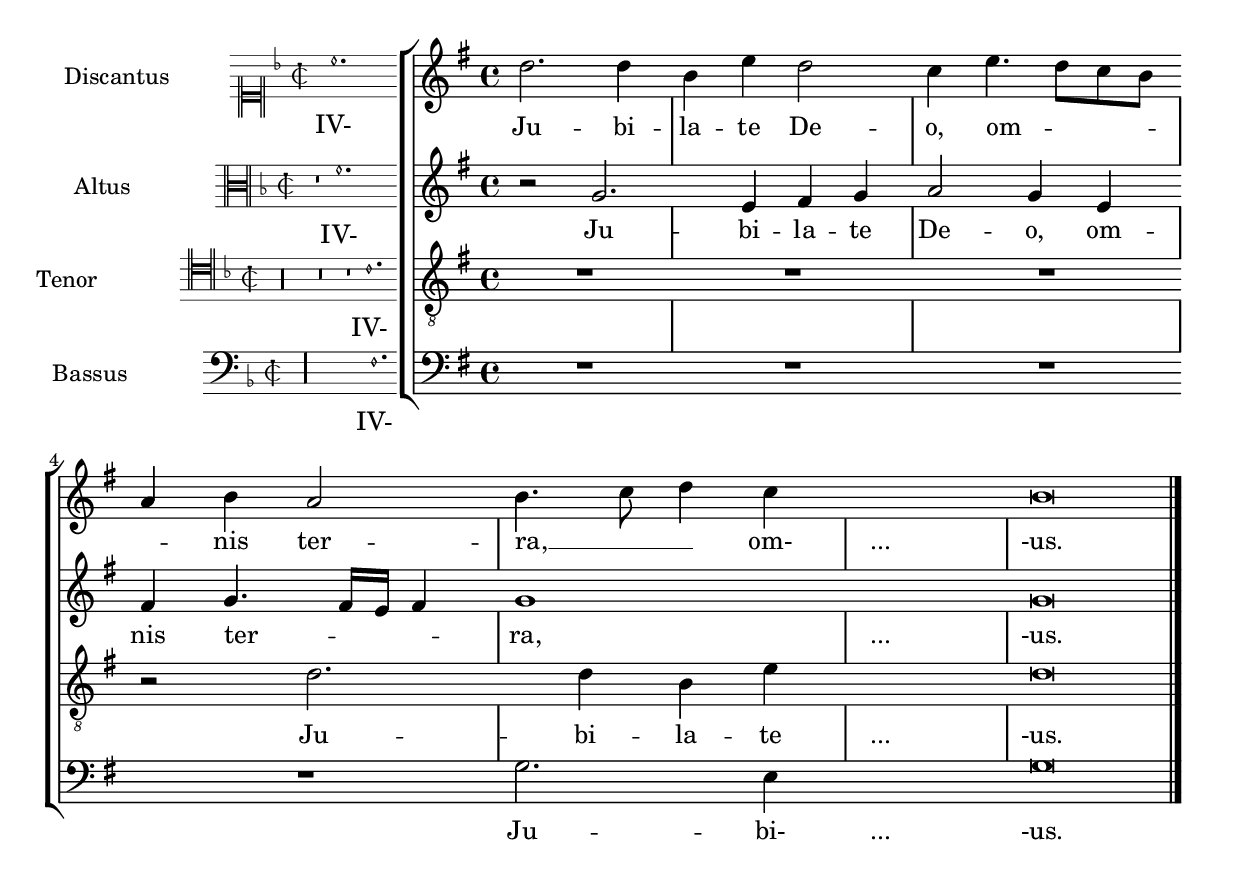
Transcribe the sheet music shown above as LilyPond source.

% DO NOT EDIT this file manually; it is automatically
% generated from Documentation/snippets/new
% Make any changes in Documentation/snippets/new/
% and then run scripts/auxiliar/makelsr.py
%
% This file is in the public domain.
%% Note: this file works from version 2.14.0
\version "2.14.0"

\header {
%% Translation of GIT committish: 2d548a99cb9dba80f2ff035582009477cd37eceb
  texidoces = "
Los «incipit» se pueden escribir utilizando el grob del nombre del
instruemento, pero manteniendo independientes las definiciones del
nombre del instrumento y del incipit."

 doctitlees = "Incipit"

  lsrtags = "staff-notation, ancient-notation"
  texidoc = "
Incipits can be added using the instrument name grob, but keeping
separate the instrument name definition and the incipit definition.
"
  doctitle = "Incipit"
} % begin verbatim


incipit =
#(define-music-function (parser location incipit-music) (ly:music?)
  #{
    \once \override Staff.InstrumentName #'self-alignment-X = #RIGHT
    \once \override Staff.InstrumentName #'self-alignment-Y = #UP
    \once \override Staff.InstrumentName #'Y-offset =
      #(lambda (grob)
         (+ 4 (system-start-text::calc-y-offset grob)))
    \once \override Staff.InstrumentName #'padding = #0.3
    \once \override Staff.InstrumentName #'stencil =
      #(lambda (grob)
         (let* ((instrument-name (ly:grob-property grob 'long-text))
                (layout (ly:output-def-clone (ly:grob-layout grob)))
                (music (make-sequential-music
                        (list (context-spec-music
                               (make-sequential-music
                                (list (make-property-set
                                       'instrumentName instrument-name)
                                      (make-grob-property-set
                                       'VerticalAxisGroup
                                       'Y-extent '(-4 . 4))))
                               'MensuralStaff)
                              $incipit-music)))
                (score (ly:make-score music))
                (mm (ly:output-def-lookup layout 'mm))
                (indent (ly:output-def-lookup layout 'indent))
                (width (ly:output-def-lookup layout 'incipit-width))
                (incipit-width (if (number? width)
                                   (* width mm)
                                   (* indent 0.5))))

           (ly:output-def-set-variable! layout 'indent (- indent
                                                          incipit-width))
           (ly:output-def-set-variable! layout 'line-width indent)
           (ly:output-def-set-variable! layout 'ragged-right #f)
           (ly:output-def-set-variable! layout 'ragged-last #f)
           (ly:output-def-set-variable! layout 'system-count 1)
           (ly:score-add-output-def! score layout)
           (ly:grob-set-property! grob 'long-text
                                  (markup #:score score))
           (system-start-text::print grob)))
  #})

%%%%%%%%%%%%%%%%%%%%%%%%%

global = {
  \set Score.skipBars = ##t
  \key g \major
  \time 4/4

  % the actual music
  \skip 1*8

  % let finis bar go through all staves
  \override Staff.BarLine #'transparent = ##f

  % finis bar
  \bar "|."
}

discantusIncipit = <<
  \new MensuralVoice = "discantusIncipit" <<
    \repeat unfold 9 { s1 \noBreak }
    {
      \clef "neomensural-c1"
      \key f \major
      \time 2/2
      c''1.
    }
  >>
  \new Lyrics \lyricsto discantusIncipit { IV- }
>>

discantusNotes = {
  \transpose c' c'' {
    \clef "treble"
    d'2. d'4 |
    b e' d'2 |
    c'4 e'4.( d'8 c' b |
    a4) b a2 |
    b4.( c'8 d'4) c'4 |
    \once \override NoteHead #'transparent = ##t
    c'1 |
    b\breve |
  }
}

discantusLyrics = \lyricmode {
  Ju -- bi -- |
  la -- te De -- |
  o, om --
  nis ter -- |
  ra, __ om- |
  "..." |
  -us. |
}

altusIncipit = <<
  \new MensuralVoice = "altusIncipit" <<
    \repeat unfold 9 { s1 \noBreak }
    {
      \clef "neomensural-c3"
      \key f \major
      \time 2/2
      r1 f'1.
    }
  >>
  \new Lyrics \lyricsto altusIncipit { IV- }
>>

altusNotes = {
  \transpose c' c'' {
    \clef "treble"
    % two measures
    r2 g2. e4 fis g |
    a2 g4 e |
    fis g4.( fis16 e fis4) |
    g1 |
    \once \override NoteHead #'transparent = ##t
    g1 |
    g\breve |
  }
}

altusLyrics = \lyricmode {
  % two measures
  Ju -- bi -- la -- te |
  De -- o, om -- |
  nis ter -- ra, |
  "..." |
  -us. |
}

tenorIncipit = <<
  \new MensuralVoice = "tenorIncipit" <<
    \repeat unfold 9 { s1 \noBreak }
    {
      \clef "neomensural-c4"
      \key f \major
      \time 2/2
      r\longa
      r\breve
      r1 c'1.
    }
  >>
  \new Lyrics \lyricsto tenorIncipit { IV- }
>>

tenorNotes = {
  \transpose c' c' {
    \clef "treble_8"
    R1 |
    R1 |
    R1 |
    % two measures
    r2 d'2. d'4 b e' |
    \once \override NoteHead #'transparent = ##t
    e'1 |
    d'\breve |
  }
}

tenorLyrics = \lyricmode {
  % two measures
  Ju -- bi -- la -- te |
  "..." |
  -us.
}

bassusIncipit = <<
  \new MensuralVoice = "bassusIncipit" <<
    \repeat unfold 9 { s1 \noBreak }
    {
      \clef "bass"
      \key f \major
      \time 2/2
      %% incipit
      r\maxima
      f1.
    }
  >>
  \new Lyrics \lyricsto bassusIncipit { IV- }
>>

bassusNotes = {
  \transpose c' c' {
    \clef "bass"
    R1 |
    R1 |
    R1 |
    R1 |
    g2. e4 |
    \once \override NoteHead #'transparent = ##t
    e1 |
    g\breve |
  }
}

bassusLyrics = \lyricmode {
  Ju -- bi- |
  "..." |
  -us.
}

\score {
  <<
    \new StaffGroup = choirStaff <<
      \new Voice = "discantusNotes" <<
        \global
        \set Staff.instrumentName = #"Discantus"
        \incipit \discantusIncipit
        \discantusNotes
      >>
      \new Lyrics = "discantusLyrics" \lyricsto discantusNotes { \discantusLyrics }
      \new Voice = "altusNotes" <<
        \global
        \set Staff.instrumentName = #"Altus"
        \incipit \altusIncipit
        \altusNotes
      >>
      \new Lyrics = "altusLyrics" \lyricsto altusNotes { \altusLyrics }
      \new Voice = "tenorNotes" <<
        \global
        \set Staff.instrumentName = #"Tenor"
        \incipit \tenorIncipit
        \tenorNotes
      >>
      \new Lyrics = "tenorLyrics" \lyricsto tenorNotes { \tenorLyrics }
      \new Voice = "bassusNotes" <<
        \global
        \set Staff.instrumentName = #"Bassus"
        \incipit \bassusIncipit
        \bassusNotes
      >>
      \new Lyrics = "bassusLyrics" \lyricsto bassusNotes { \bassusLyrics }
    >>
  >>
  \layout {
    \context {
      \Score
      %% no bar lines in staves or lyrics
      \override BarLine #'transparent = ##t
    }
    %% the next two instructions keep the lyrics between the bar lines
    \context {
      \Lyrics
      \consists "Bar_engraver"
      \consists "Separating_line_group_engraver"
    }
    \context {
      \Voice
      %% no slurs
      \override Slur #'transparent = ##t
      %% Comment in the below "\remove" command to allow line
      %% breaking also at those bar lines where a note overlaps
      %% into the next measure.  The command is commented out in this
      %% short example score, but especially for large scores, you
      %% will typically yield better line breaking and thus improve
      %% overall spacing if you comment in the following command.
      %%\remove "Forbid_line_break_engraver"
    }
    indent = 6\cm
    incipit-width = 4\cm
  }
}
